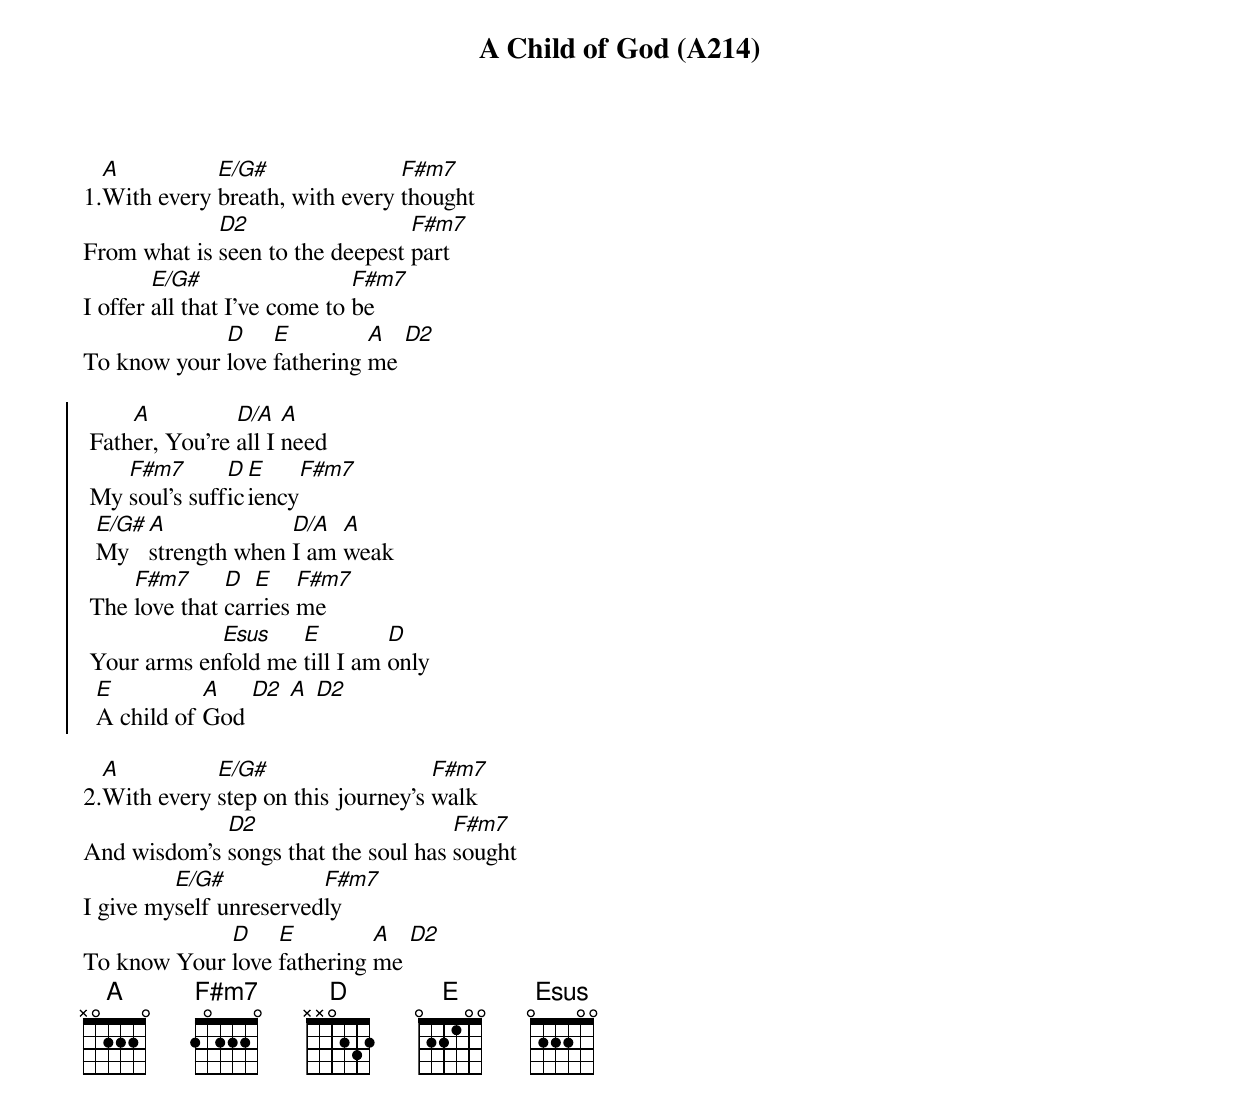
{title: A Child of God (A214)}
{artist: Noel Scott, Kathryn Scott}

1.[A]With every [E/G#]breath, with every [F#m7]thought
From what is [D2]seen to the deepest [F#m7]part
I offer [E/G#]all that I've come to [F#m7]be
To know your [D]love [E]fathering [A]me [D2]

{soc}
 Fath[A]er, You're [D/A]all I [A]need
 My [F#m7]soul's suff[D]ic[E]iency[F#m7]
  [E/G#]My [A]strength when [D/A]I am [A]weak
 The [F#m7]love that [D]car[E]ries [F#m7]me
 Your arms en[Esus]fold me [E]till I am [D]only
  [E]A child of [A]God [D2] [A] [D2]
 {eoc}

2.[A]With every [E/G#]step on this journey's [F#m7]walk
And wisdom's [D2]songs that the soul has [F#m7]sought
I give my[E/G#]self unreserved[F#m7]ly
To know Your [D]love [E]fathering [A]me [D2]
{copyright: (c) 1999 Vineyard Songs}
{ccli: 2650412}
